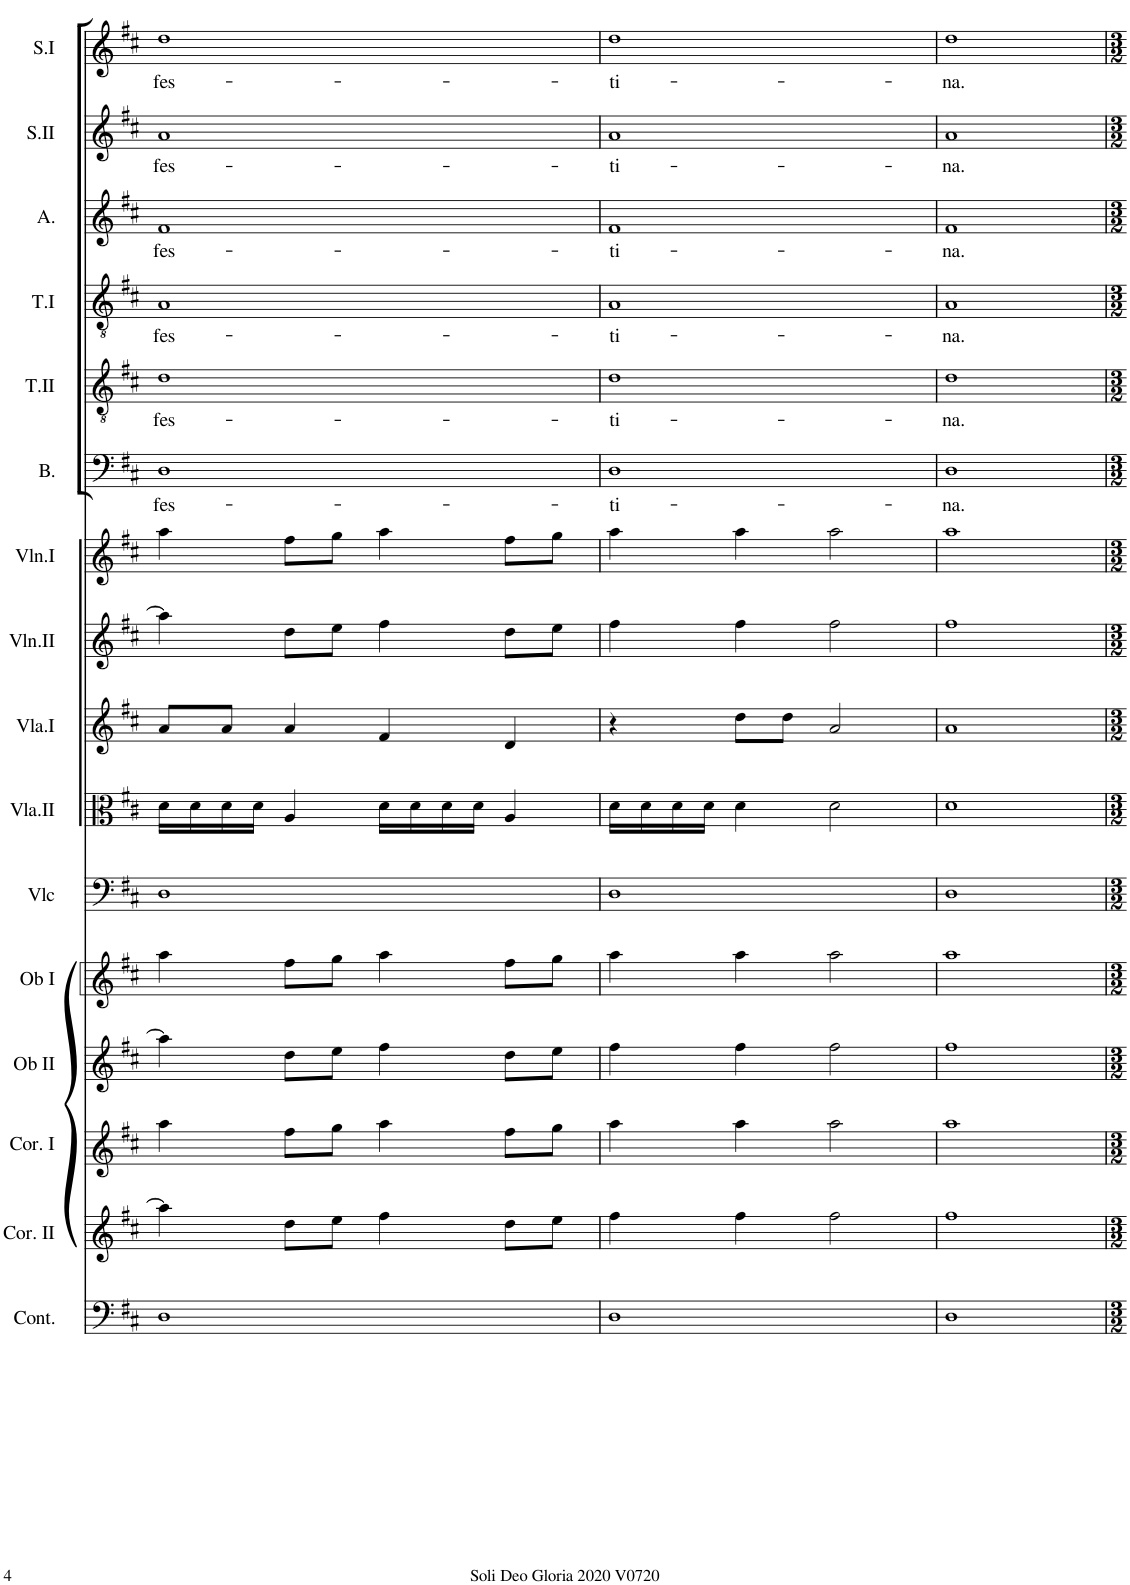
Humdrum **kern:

**kern	**kern	**kern	**kern	**kern	**kern	**kern	**kern	**kern	**kern	**kern	**text	**kern	**text	**kern	**text	**kern	**text	**kern	**text	**kern	**text
*part16	*part15	*part14	*part13	*part12	*part11	*part10	*part9	*part8	*part7	*part6	*part6	*part5	*part5	*part4	*part4	*part3	*part3	*part2	*part2	*part1	*part1
*staff16	*staff15	*staff14	*staff13	*staff12	*staff11	*staff10	*staff9	*staff8	*staff7	*staff6	*staff6	*staff5	*staff5	*staff4	*staff4	*staff3	*staff3	*staff2	*staff2	*staff1	*staff1
*I"Continuo	*I"Cornetto II	*I"Cornetto I	*I"Oboe II	*I"Oboe I	*I"Violoncelle	*I"Viola II	*I"Viola I	*I"Violon II	*I"Violon I	*I"Bass	*	*I"Ténor II	*	*I"Tenor	*	*I"Alto	*	*I"Soprano II	*	*I"Soprano I	*
*I'Cont.	*I'Cor. II	*I'Cor. I	*I'Ob II	*I'Ob I	*I'Vlc	*I'Vla.II	*I'Vla.I	*I'Vln.II	*I'Vln.I	*I'B.	*	*I'T.II	*	*	*	*I'A.	*	*I'S.II	*	*I'S.I	*
!!LO:PB:g=z
*clefF4	*clefG2	*clefG2	*clefG2	*clefG2	*clefF4	*clefC3	*clefG2	*clefG2	*clefG2	*clefF4	*	*clefGv2	*	*clefGv2	*	*clefG2	*	*clefG2	*	*clefG2	*
*k[f#c#]	*k[f#c#]	*k[f#c#]	*k[f#c#]	*k[f#c#]	*k[f#c#]	*k[f#c#]	*k[f#c#]	*k[f#c#]	*k[f#c#]	*k[f#c#]	*	*k[f#c#]	*	*k[f#c#]	*	*k[f#c#]	*	*k[f#c#]	*	*k[f#c#]	*
*M2/2	*M2/2	*M2/2	*M2/2	*M2/2	*M2/2	*M2/2	*M2/2	*M2/2	*M2/2	*M2/2	*	*M2/2	*	*M2/2	*	*M2/2	*	*M2/2	*	*M2/2	*
*met(c|)	*met(c|)	*met(c|)	*met(c|)	*met(c|)	*met(c|)	*met(c|)	*met(c|)	*met(c|)	*met(c|)	*met(c|)	*	*met(c|)	*	*met(c|)	*	*met(c|)	*	*met(c|)	*	*met(c|)	*
=7	=7	=7	=7	=7	=7	=7	=7	=7	=7	=7	=7	=7	=7	=7	=7	=7	=7	=7	=7	=7	=7
!	!	!	!	!	!	!	!	!	!	!	!LO:LY:b	!	!LO:LY:b	!	!LO:LY:b	!	!LO:LY:b	!	!LO:LY:b	!	!LO:LY:b
1D	4aa\]	4aa\	4aa\]	4aa\	1D	16d\LL	8a/L	4aa\]	4aa\	1D	fes-	1d	fes-	1A	fes-	1f#	fes-	1a	fes-	1dd	fes-
.	.	.	.	.	.	16d\	.	.	.	.	.	.	.	.	.	.	.	.	.	.	.
.	.	.	.	.	.	16d\	8a/J	.	.	.	.	.	.	.	.	.	.	.	.	.	.
.	.	.	.	.	.	16d\JJ	.	.	.	.	.	.	.	.	.	.	.	.	.	.	.
.	8dd\L	8ff#\L	8dd\L	8ff#\L	.	4A/	4a/	8dd\L	8ff#\L	.	.	.	.	.	.	.	.	.	.	.	.
.	8ee\J	8gg\J	8ee\J	8gg\J	.	.	.	8ee\J	8gg\J	.	.	.	.	.	.	.	.	.	.	.	.
.	4ff#\	4aa\	4ff#\	4aa\	.	16d\LL	4f#/	4ff#\	4aa\	.	.	.	.	.	.	.	.	.	.	.	.
.	.	.	.	.	.	16d\	.	.	.	.	.	.	.	.	.	.	.	.	.	.	.
.	.	.	.	.	.	16d\	.	.	.	.	.	.	.	.	.	.	.	.	.	.	.
.	.	.	.	.	.	16d\JJ	.	.	.	.	.	.	.	.	.	.	.	.	.	.	.
.	8dd\L	8ff#\L	8dd\L	8ff#\L	.	4A/	4d/	8dd\L	8ff#\L	.	.	.	.	.	.	.	.	.	.	.	.
.	8ee\J	8gg\J	8ee\J	8gg\J	.	.	.	8ee\J	8gg\J	.	.	.	.	.	.	.	.	.	.	.	.
=8	=8	=8	=8	=8	=8	=8	=8	=8	=8	=8	=8	=8	=8	=8	=8	=8	=8	=8	=8	=8	=8
!	!	!	!	!	!	!	!	!	!	!	!LO:LY:b	!	!LO:LY:b	!	!LO:LY:b	!	!LO:LY:b	!	!LO:LY:b	!	!LO:LY:b
1D	4ff#\	4aa\	4ff#\	4aa\	1D	16d\LL	4r	4ff#\	4aa\	1D	-ti-	1d	-ti-	1A	-ti-	1f#	-ti-	1a	-ti-	1dd	-ti-
.	.	.	.	.	.	16d\	.	.	.	.	.	.	.	.	.	.	.	.	.	.	.
.	.	.	.	.	.	16d\	.	.	.	.	.	.	.	.	.	.	.	.	.	.	.
.	.	.	.	.	.	16d\JJ	.	.	.	.	.	.	.	.	.	.	.	.	.	.	.
.	4ff#\	4aa\	4ff#\	4aa\	.	4d\	8dd\L	4ff#\	4aa\	.	.	.	.	.	.	.	.	.	.	.	.
.	.	.	.	.	.	.	8dd\J	.	.	.	.	.	.	.	.	.	.	.	.	.	.
.	2ff#\	2aa\	2ff#\	2aa\	.	2d\	2a/	2ff#\	2aa\	.	.	.	.	.	.	.	.	.	.	.	.
=9	=9	=9	=9	=9	=9	=9	=9	=9	=9	=9	=9	=9	=9	=9	=9	=9	=9	=9	=9	=9	=9
!	!	!	!	!	!	!	!	!	!	!	!LO:LY:b	!	!LO:LY:b	!	!LO:LY:b	!	!LO:LY:b	!	!LO:LY:b	!	!LO:LY:b
1D	1ff#	1aa	1ff#	1aa	1D	1d	1a	1ff#	1aa	1D	-na.	1d	-na.	1A	-na.	1f#	-na.	1a	-na.	1dd	-na.
=	=	=	=	=	=	=	=	=	=	=	=	=	=	=	=	=	=	=	=	=	=
*-	*-	*-	*-	*-	*-	*-	*-	*-	*-	*-	*-	*-	*-	*-	*-	*-	*-	*-	*-	*-	*-
